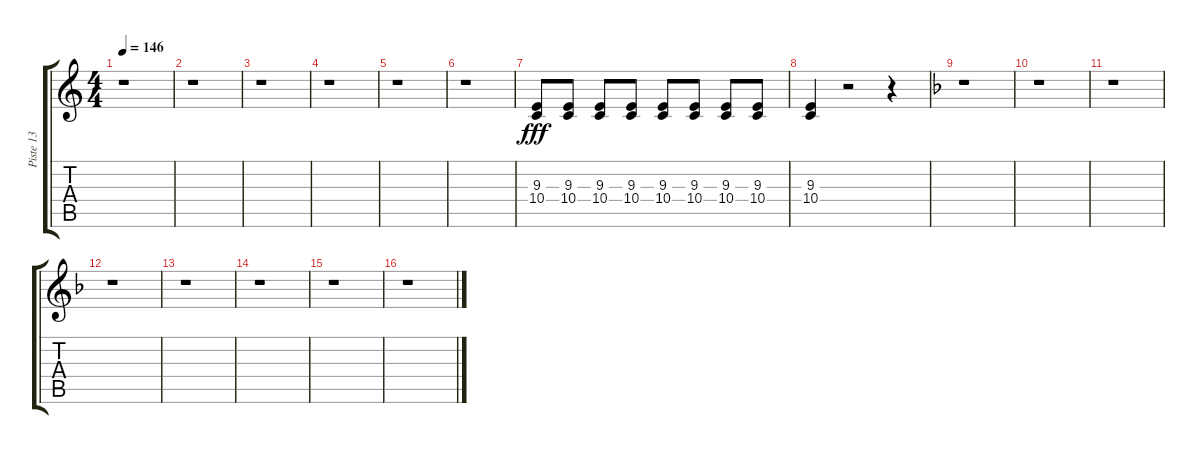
\track ("Piste 13" "Piste 13") {instrument trumpet}
\staff {score tabs}
\tuning (E4 B3 G3 D3 A2 D2) {hide}
\ts (4 4)
\tempo 146
\clef g2
\ks c
r.1{dy f} |
r.1 |
r.1 |
r.1 |
r.1 |
r.1 |
(9.3 10.4).8{dy fff} (9.3 10.4).8 (9.3 10.4).8 (9.3 10.4).8 (9.3 10.4).8 (9.3 10.4).8 (9.3 10.4).8 (9.3 10.4).8 |
(9.3 10.4).4 r.2 r.4 |
\ks f
r.1 |
r.1 |
r.1 |
r.1 |
r.1 |
r.1 |
r.1 |
r.1
